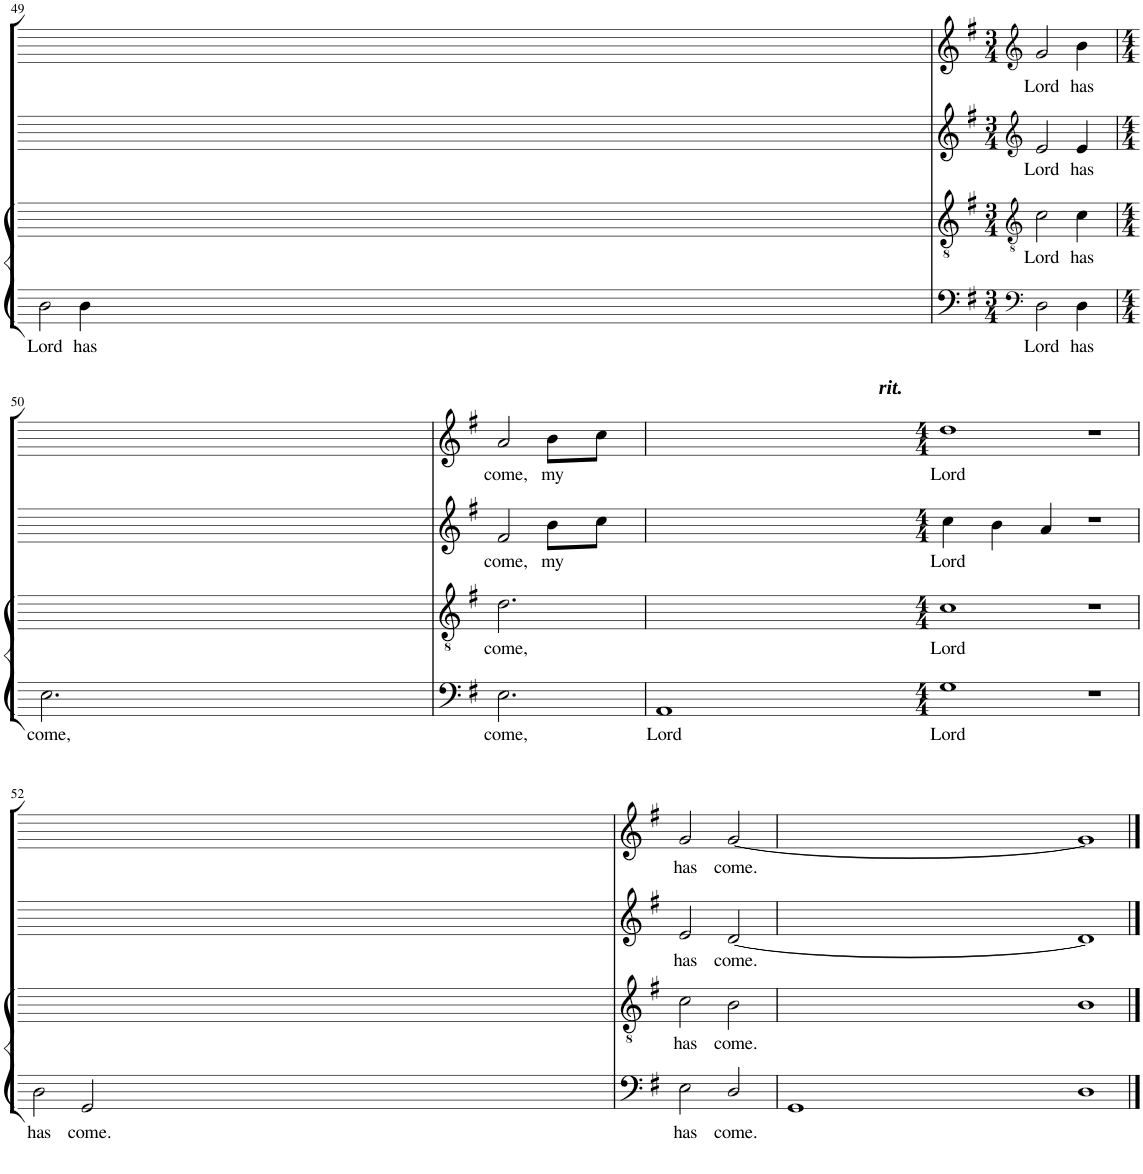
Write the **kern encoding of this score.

**kern	**text	**kern	**text	**kern	**text	**kern	**text
*part3	*part3	*part3	*part3	*part2	*part2	*part1	*part1
*staff4	*staff4	*staff3	*staff3	*staff2	*staff2	*staff1	*staff1
*I"Bass	*	*	*	*I"Alto	*	*I"Soprano	*
!!LO:PB:g=z
*clefF4	*	*clefGv2	*	*clefG2	*	*clefG2	*
*k[f#]	*	*k[f#]	*	*k[f#]	*	*k[f#]	*
*M3/4	*	*M3/4	*	*M3/4	*	*M3/4	*
=49	=49	=49	=49	=49	=49	=49	=49
!	!LO:LY:b	!	!	!	!	!	!
*^	*	*	*	*	*	*	*
!	!	!LO:LY:b	!	!LO:LY:b	!	!LO:LY:b	!	!LO:LY:b
2D\	2D\	Lord	2c\	Lord	2e/	Lord	2g/	Lord
!	!	!LO:LY:b	!	!	!	!	!	!
!	!	!LO:LY:b	!	!LO:LY:b	!	!LO:LY:b	!	!LO:LY:b
4D\	4D\	has	4c\	has	4e/	has	4b\	has
!!LO:LB:g=z
=50	=50	=50	=50	=50	=50	=50	=50	=50
!	!	!LO:LY:b	!	!	!	!	!	!
!	!	!LO:LY:b	!	!LO:LY:b	!	!LO:LY:b	!	!LO:LY:b
2.E\	2.E\	come,	2.d\	come,	2f#/	come,	2a/	come,
!	!	!	!	!	!	!LO:LY:b	!	!LO:LY:b
.	.	.	.	.	8b\L	my	8b\L	my
.	.	.	.	.	8cc\J	.	8cc\J	.
=51	=51	=51	=51	=51	=51	=51	=51	=51
*M4/4	*	*	*M4/4	*	*M4/4	*	*M4/4	*
!	!	!	!	!	!	!	!LO:TX:a:Bi:t=rit.	!
!	!	!LO:LY:b	!	!	!	!	!	!
!	!	!LO:LY:b	!	!LO:LY:b	!	!LO:LY:b	!	!LO:LY:b
1G	1AA	Lord	1c	Lord	4cc\	Lord	1dd	Lord
.	.	.	.	.	4b\	.	.	.
.	.	.	.	.	4a/	.	.	.
.	.	.	.	.	4r	.	.	.
4r	4ryy	.	4r	.	4ryy	.	4r	.
!!LO:LB:g=z
=52	=52	=52	=52	=52	=52	=52	=52	=52
!	!	!LO:LY:b	!	!	!	!	!	!
!	!	!LO:LY:b	!	!LO:LY:b	!	!LO:LY:b	!	!LO:LY:b
2E\	2D\	has	2c\	has	2e/	has	2g/	has
!	!	!LO:LY:b	!	!	!	!	!	!
2.r	2GG/	come.	2.r	.	2.r	.	2.r	.
.	2.ryy	.	.	.	.	.	.	.
!	!	!LO:LY:b	!	!LO:LY:b	!	!LO:LY:b	!	!LO:LY:b
2D/	.	come.	2B\	come.	[2d/	come.	[2g/	come.
=53	=53	=53	=53	=53	=53	=53	=53	=53
1D	1GG	.	1B	.	1d]	.	1g]	.
*v	*v	*	*	*	*	*	*	*
==	==	==	==	==	==	==	==
*-	*-	*-	*-	*-	*-	*-	*-
